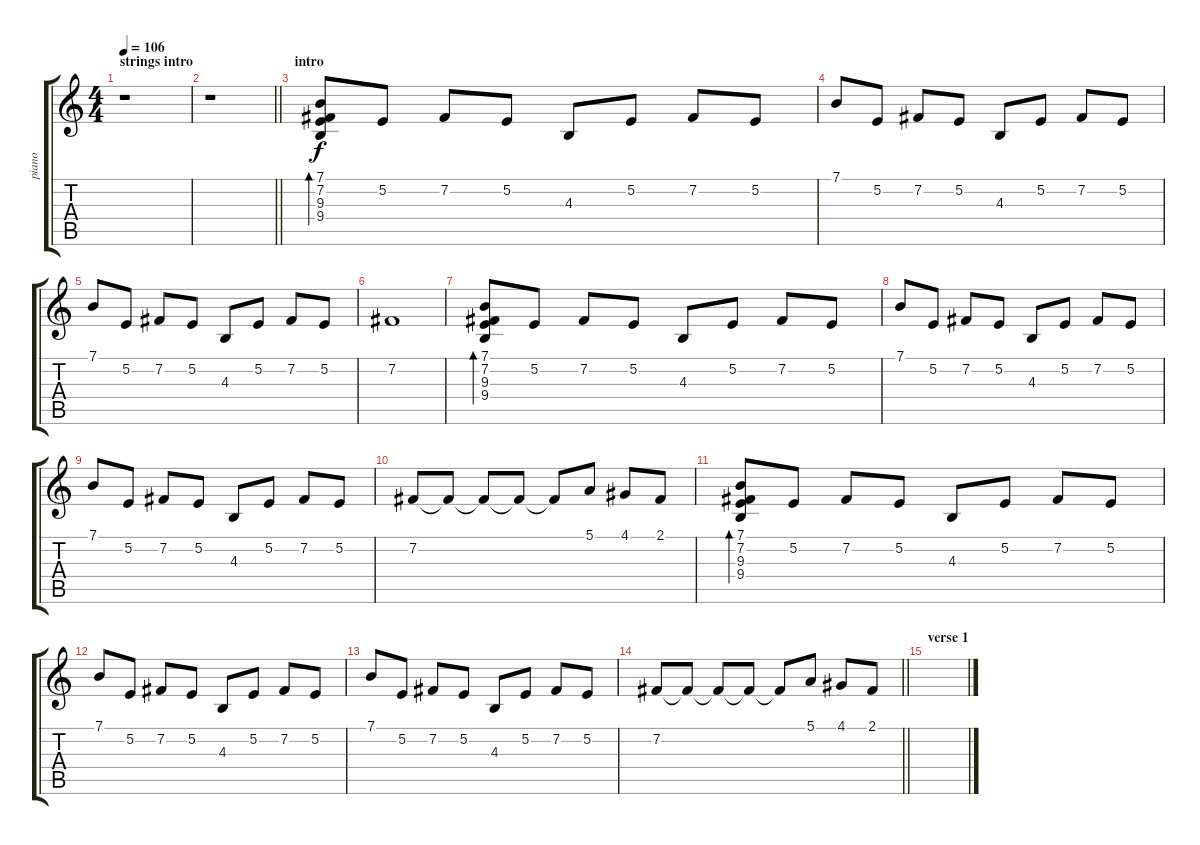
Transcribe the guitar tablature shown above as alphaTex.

\track ("piano" "piano") {instrument electricpiano2}
\staff {score tabs}
\tuning (E4 B3 G3 D3 A2 E2) {hide}
\ts (4 4)
\section ("" "strings intro")
\tempo 106
\clef g2
\ks c
r.1{dy f instrument electricpiano2} |
\barLineRight lightlight
r.1 |
\section ("" "intro")
(7.1 7.2 9.3 9.4).8{bd 120} 5.2.8 7.2.8 5.2.8 4.3.8 5.2.8 7.2.8 5.2.8 |
7.1.8 5.2.8 7.2.8 5.2.8 4.3.8 5.2.8 7.2.8 5.2.8 |
7.1.8 5.2.8 7.2.8 5.2.8 4.3.8 5.2.8 7.2.8 5.2.8 |
7.2.1 |
(7.1 7.2 9.3 9.4).8{bd 120} 5.2.8 7.2.8 5.2.8 4.3.8 5.2.8 7.2.8 5.2.8 |
7.1.8 5.2.8 7.2.8 5.2.8 4.3.8 5.2.8 7.2.8 5.2.8 |
7.1.8 5.2.8 7.2.8 5.2.8 4.3.8 5.2.8 7.2.8 5.2.8 |
7.2.8 7.2{t}.8 7.2{t}.8 7.2{t}.8 7.2{t}.8 5.1.8 4.1.8 2.1.8 |
(7.1 7.2 9.3 9.4).8{bd 120} 5.2.8 7.2.8 5.2.8 4.3.8 5.2.8 7.2.8 5.2.8 |
7.1.8 5.2.8 7.2.8 5.2.8 4.3.8 5.2.8 7.2.8 5.2.8 |
7.1.8 5.2.8 7.2.8 5.2.8 4.3.8 5.2.8 7.2.8 5.2.8 |
\barLineRight lightlight
7.2.8 7.2{t}.8 7.2{t}.8 7.2{t}.8 7.2{t}.8 5.1.8 4.1.8 2.1.8 |
\section ("" "verse 1")
